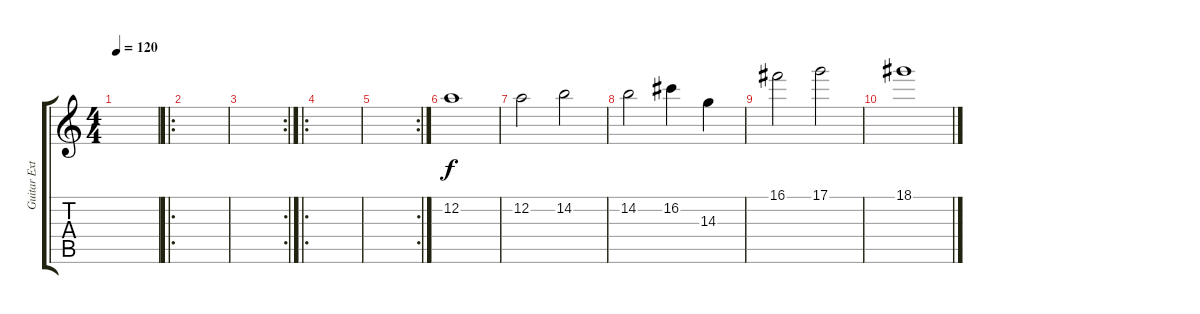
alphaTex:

\track ("Guitar Extra" "Guitar Ext") {instrument overdrivenguitar}
\staff {score tabs}
\tuning (D4 A3 F3 C3 G2 C2) {hide}
\ts (4 4)
\tempo 120
\clef g2
\ks c
|
\ro
|
\rc 2
|
\ro
|
\rc 2
|
12.2.1 |
12.2.2 14.2.2 |
14.2.2 16.2.4 14.3.4 |
16.1.2 17.1.2 |
18.1.1
